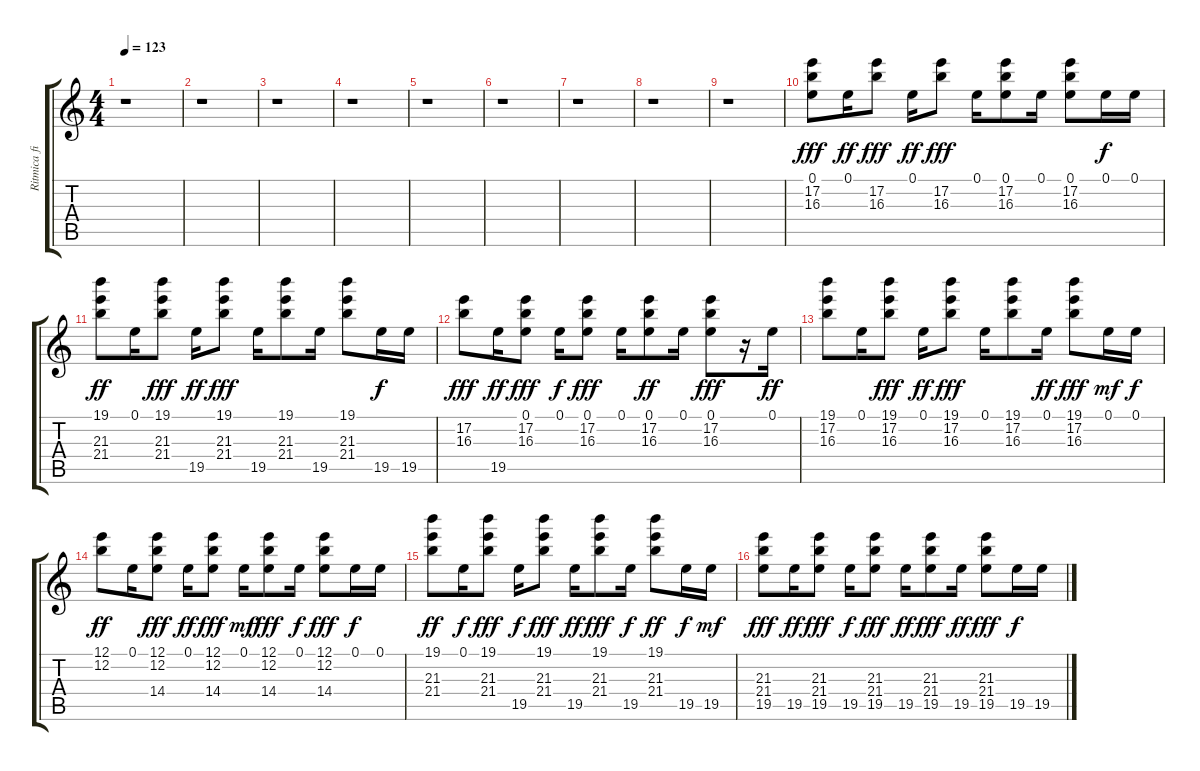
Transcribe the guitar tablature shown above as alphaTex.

\track ("Ritmica final" "Ritmica fi") {instrument overdrivenguitar}
\staff {score tabs}
\tuning (E4 B3 G3 D3 A2 E2) {hide}
\ts (4 4)
\tempo 123
\clef g2
\ks c
r.1{dy fff} |
r.1 |
r.1 |
r.1 |
r.1 |
r.1 |
r.1 |
r.1 |
r.1 |
(0.1 17.2 16.3).8 0.1.16{dy ff} (17.2 16.3).8{dy fff} 0.1.16{dy ff} (17.2 16.3).8{dy fff} 0.1.16 (0.1 17.2 16.3).8 0.1.16 (0.1 17.2 16.3).8 0.1.16{dy f} 0.1.16 |
(19.1 21.3 21.4).8{dy ff} 0.1.16 (19.1 21.3 21.4).8{dy fff} 19.5.16{dy ff} (19.1 21.3 21.4).8{dy fff} 19.5.16 (19.1 21.3 21.4).8 19.5.16 (19.1 21.3 21.4).8 19.5.16{dy f} 19.5.16 |
(17.2 16.3).8{dy fff} 19.5.16{dy ff} (0.1 17.2 16.3).8{dy fff} 0.1.16{dy f} (0.1 17.2 16.3).8{dy fff} 0.1.16 (0.1 17.2 16.3).8{dy ff} 0.1.16 (0.1 17.2 16.3).8{dy fff} r.16 0.1.16{dy ff} |
(19.1 17.2 16.3).8 0.1.16 (19.1 17.2 16.3).8{dy fff} 0.1.16{dy ff} (19.1 17.2 16.3).8{dy fff} 0.1.16 (19.1 17.2 16.3).8 0.1.16{dy ff} (19.1 17.2 16.3).8{dy fff} 0.1.16{dy mf} 0.1.16{dy f} |
(12.1 12.2).8{dy ff} 0.1.16 (12.1 12.2 14.4).8{dy fff} 0.1.16{dy ff} (12.1 12.2 14.4).8{dy fff} 0.1.16{dy mf} (12.1 12.2 14.4).8{dy fff} 0.1.16{dy f} (12.1 12.2 14.4).8{dy fff} 0.1.16{dy f} 0.1.16 |
(19.1 21.3 21.4).8{dy ff} 0.1.16{dy f} (19.1 21.3 21.4).8{dy fff} 19.5.16{dy f} (19.1 21.3 21.4).8{dy fff} 19.5.16{dy ff} (19.1 21.3 21.4).8{dy fff} 19.5.16{dy f} (19.1 21.3 21.4).8{dy ff} 19.5.16{dy f} 19.5.16{dy mf} |
(21.3 21.4 19.5).8{dy fff} 19.5.16{dy ff} (21.3 21.4 19.5).8{dy fff} 19.5.16{dy f} (21.3 21.4 19.5).8{dy fff} 19.5.16{dy ff} (21.3 21.4 19.5).8{dy fff} 19.5.16{dy ff} (21.3 21.4 19.5).8{dy fff} 19.5.16{dy f} 19.5.16
